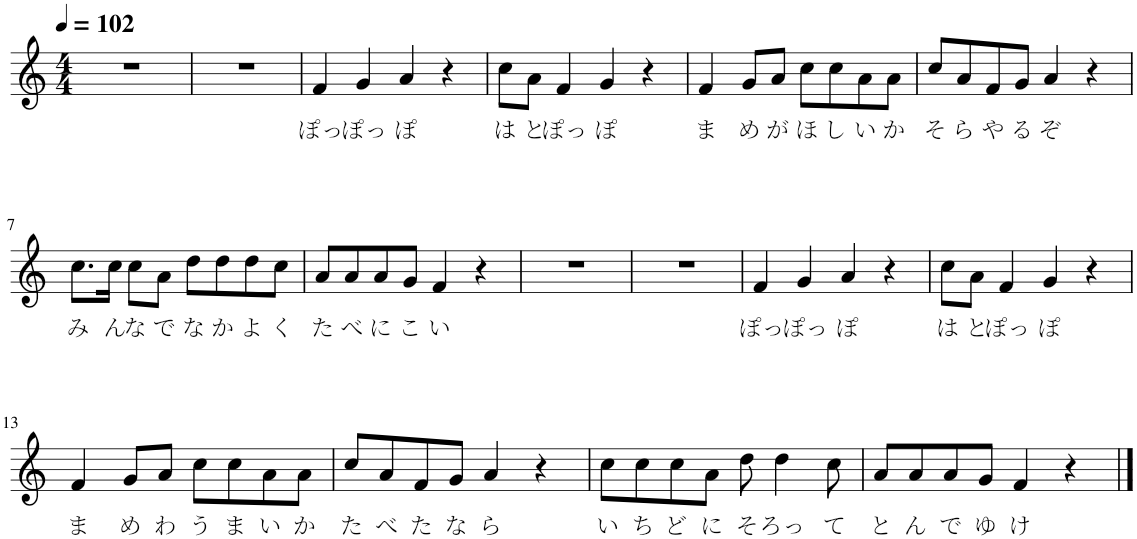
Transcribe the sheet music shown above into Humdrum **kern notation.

**kern	**text
*part1	*part1
*staff1	*staff1
*I"ピアノ	*
*clefG2	*
*k[]	*
*M4/4	*
*MM102	*
=1	=1
1r	.
=2	=2
1r	.
=3	=3
!	!LO:LY:b
4f/	ぽっ
!	!LO:LY:b
4g/	ぽっ
!	!LO:LY:b
4a/	ぽ
4r	.
=4	=4
!	!LO:LY:b
8cc\L	は
!	!LO:LY:b
8a\J	と
!	!LO:LY:b
4f/	ぽっ
!	!LO:LY:b
4g/	ぽ
4r	.
=5	=5
!	!LO:LY:b
4f/	ま
!	!LO:LY:b
8g/L	め
!	!LO:LY:b
8a/J	が
!	!LO:LY:b
8cc\L	ほ
!	!LO:LY:b
8cc\	し
!	!LO:LY:b
8a\	い
!	!LO:LY:b
8a\J	か
=6	=6
!	!LO:LY:b
8cc/L	そ
!	!LO:LY:b
8a/	ら
!	!LO:LY:b
8f/	や
!	!LO:LY:b
8g/J	る
!	!LO:LY:b
4a/	ぞ
4r	.
!!LO:LB:g=z
=7	=7
!	!LO:LY:b
8.cc\L	み
!	!LO:LY:b
16cc\Jk	ん
!	!LO:LY:b
8cc\L	な
!	!LO:LY:b
8a\J	で
!	!LO:LY:b
8dd\L	な
!	!LO:LY:b
8dd\	か
!	!LO:LY:b
8dd\	よ
!	!LO:LY:b
8cc\J	く
=8	=8
!	!LO:LY:b
8a/L	た
!	!LO:LY:b
8a/	べ
!	!LO:LY:b
8a/	に
!	!LO:LY:b
8g/J	こ
!	!LO:LY:b
4f/	い
4r	.
=9	=9
1r	.
=10	=10
1r	.
=11	=11
!	!LO:LY:b
4f/	ぽっ
!	!LO:LY:b
4g/	ぽっ
!	!LO:LY:b
4a/	ぽ
4r	.
=12	=12
!	!LO:LY:b
8cc\L	は
!	!LO:LY:b
8a\J	と
!	!LO:LY:b
4f/	ぽっ
!	!LO:LY:b
4g/	ぽ
4r	.
!!LO:LB:g=z
=13	=13
!	!LO:LY:b
4f/	ま
!	!LO:LY:b
8g/L	め
!	!LO:LY:b
8a/J	わ
!	!LO:LY:b
8cc\L	う
!	!LO:LY:b
8cc\	ま
!	!LO:LY:b
8a\	い
!	!LO:LY:b
8a\J	か
=14	=14
!	!LO:LY:b
8cc/L	た
!	!LO:LY:b
8a/	べ
!	!LO:LY:b
8f/	た
!	!LO:LY:b
8g/J	な
!	!LO:LY:b
4a/	ら
4r	.
=15	=15
!	!LO:LY:b
8cc\L	い
!	!LO:LY:b
8cc\	ち
!	!LO:LY:b
8cc\	ど
!	!LO:LY:b
8a\J	に
!	!LO:LY:b
8dd\	そ
!	!LO:LY:b
4dd\	ろっ
!	!LO:LY:b
8cc\	て
=16	=16
!	!LO:LY:b
8a/L	と
!	!LO:LY:b
8a/	ん
!	!LO:LY:b
8a/	で
!	!LO:LY:b
8g/J	ゆ
!	!LO:LY:b
4f/	け
4r	.
==	==
*-	*-
